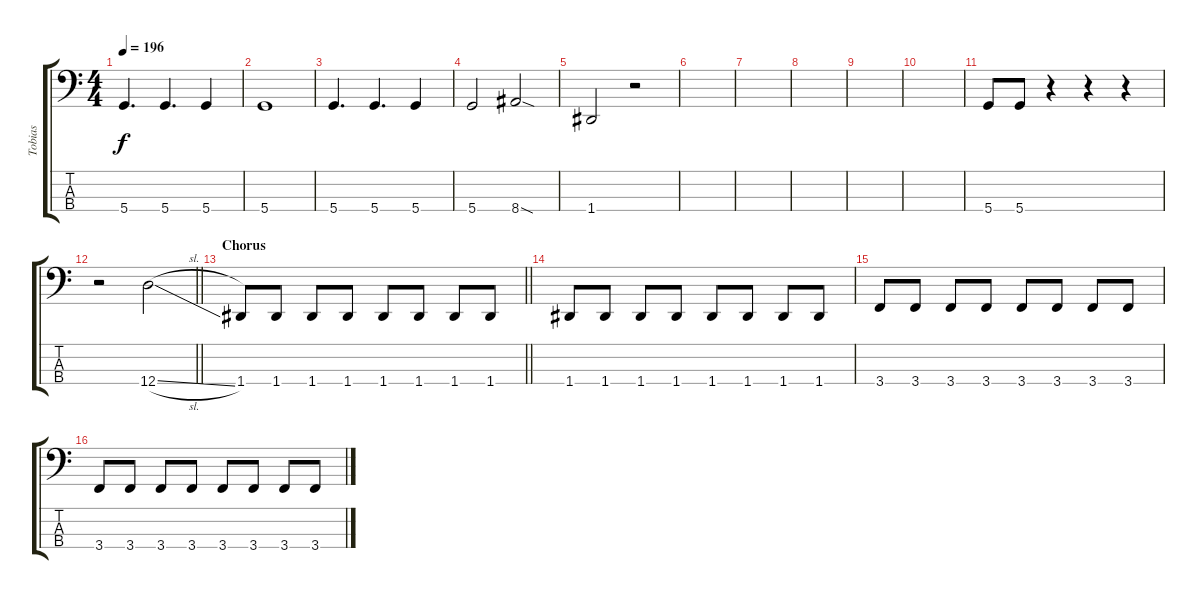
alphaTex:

\track ("Tobias" "Tobias") {instrument electricbasspick}
\staff {score tabs}
\tuning (G2 D2 A1 D1) {hide}
\ts (4 4)
\tempo 196
\clef f4
\ks c
5.4.4{d dy f} 5.4.4{d} 5.4.4 |
5.4.1 |
5.4.4{d} 5.4.4{d} 5.4.4 |
5.4.2 8.4{sod}.2 |
1.4.2 r.2 |
|
|
|
|
|
5.4.8 5.4.8 r.4 r.4 r.4 |
\barLineRight lightlight
r.2 12.4{sl}.2 |
\section ("" "Chorus")
\barLineRight lightlight
1.4.8 1.4.8 1.4.8 1.4.8 1.4.8 1.4.8 1.4.8 1.4.8 |
1.4.8 1.4.8 1.4.8 1.4.8 1.4.8 1.4.8 1.4.8 1.4.8 |
3.4.8 3.4.8 3.4.8 3.4.8 3.4.8 3.4.8 3.4.8 3.4.8 |
3.4.8 3.4.8 3.4.8 3.4.8 3.4.8 3.4.8 3.4.8 3.4.8
